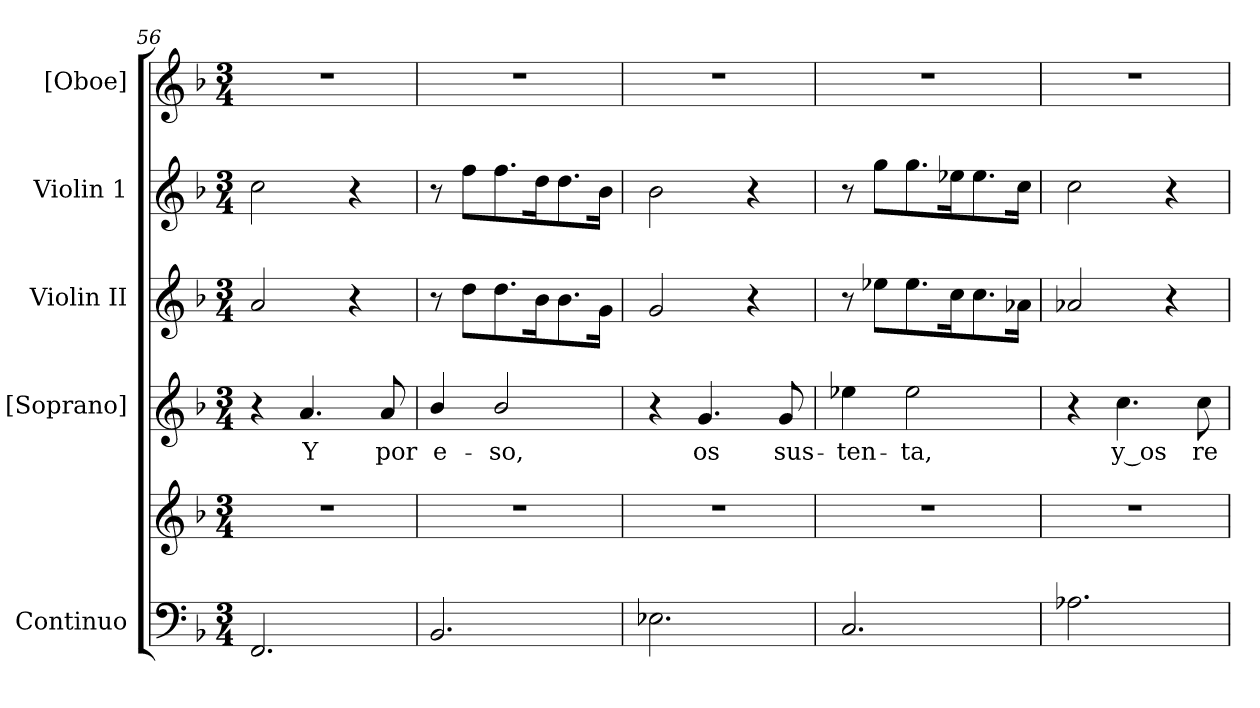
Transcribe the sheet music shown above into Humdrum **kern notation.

**kern	**kern	**kern	**text	**kern	**kern	**kern
*part5	*part5	*part4	*part4	*part3	*part2	*part1
*staff6	*staff5	*staff4	*staff4	*staff3	*staff2	*staff1
*I"Continuo	*	*I"[Soprano]	*	*I"Violin II	*I"Violin 1	*I"[Oboe]
*I'Cont.	*	*I'A.	*	*I'Vln. II	*I'Vln. 1	*I'Ob.
*clefF4	*clefG2	*clefG2	*	*clefG2	*clefG2	*clefG2
*k[b-]	*k[b-]	*k[b-]	*	*k[b-]	*k[b-]	*k[b-]
*F:	*F:	*F:	*	*F:	*F:	*F:
*M3/4	*M3/4	*M3/4	*	*M3/4	*M3/4	*M3/4
=56	=56	=56	=56	=56	=56	=56
!	!LO:N:vis=1	!	!	!	!	!LO:N:vis=1
2.FFi/	2.r	4r	.	2ai/	2cci\	2.r
!	!	!	!LO:LY:b:color=#000000	!	!	!
.	.	4.ai/	Y	.	.	.
.	.	.	.	4r	4r	.
!	!	!	!LO:LY:b:color=#000000	!	!	!
.	.	8ai/	por	.	.	.
=57	=57	=57	=57	=57	=57	=57
!	!LO:N:vis=1	!	!	!	!	!
!	!	!	!LO:LY:b:color=#000000	!	!	!LO:N:vis=1
2.BB-i/	2.r	4b-i/	e-	8r	8r	2.r
.	.	.	.	8ddi\L	8ffi\L	.
!	!	!	!LO:LY:b:color=#000000	!	!	!
.	.	2b-i/	-so,	8.ddi\	8.ffi\	.
.	.	.	.	16b-i\k	16ddi\k	.
.	.	.	.	8.b-i\	8.ddi\	.
.	.	.	.	16gi\Jk	16b-i\Jk	.
!!LO:LB:g=z
=58	=58	=58	=58	=58	=58	=58
!	!LO:N:vis=1	!	!	!	!	!LO:N:vis=1
2.E-Xi\	2.r	4r	.	2gi/	2b-i\	2.r
!	!	!	!LO:LY:b:color=#000000	!	!	!
.	.	4.gi/	os	.	.	.
.	.	.	.	4r	4r	.
!	!	!	!LO:LY:b:color=#000000	!	!	!
.	.	8gi/	sus-	.	.	.
=59	=59	=59	=59	=59	=59	=59
!	!LO:N:vis=1	!	!	!	!	!
!	!	!	!LO:LY:b:color=#000000	!	!	!LO:N:vis=1
2.Ci/	2.r	4ee-Xi\	-ten-	8r	8r	2.r
.	.	.	.	8ee-Xi\L	8ggi\L	.
!	!	!	!LO:LY:b:color=#000000	!	!	!
.	.	2ee-i\	-ta,	8.ee-i\	8.ggi\	.
.	.	.	.	16cci\k	16ee-Xi\k	.
.	.	.	.	8.cci\	8.ee-i\	.
.	.	.	.	16a-Xi\Jk	16cci\Jk	.
=60	=60	=60	=60	=60	=60	=60
!	!LO:N:vis=1	!	!	!	!	!LO:N:vis=1
2.A-Xi\	2.r	4r	.	2a-Xi/	2cci\	2.r
!	!	!	!LO:LY:b:color=#000000	!	!	!
.	.	4.cci\	y_os	.	.	.
.	.	.	.	4r	4r	.
!	!	!	!LO:LY:b:color=#000000	!	!	!
.	.	8cci\	re-	.	.	.
=	=	=	=	=	=	=
*-	*-	*-	*-	*-	*-	*-
